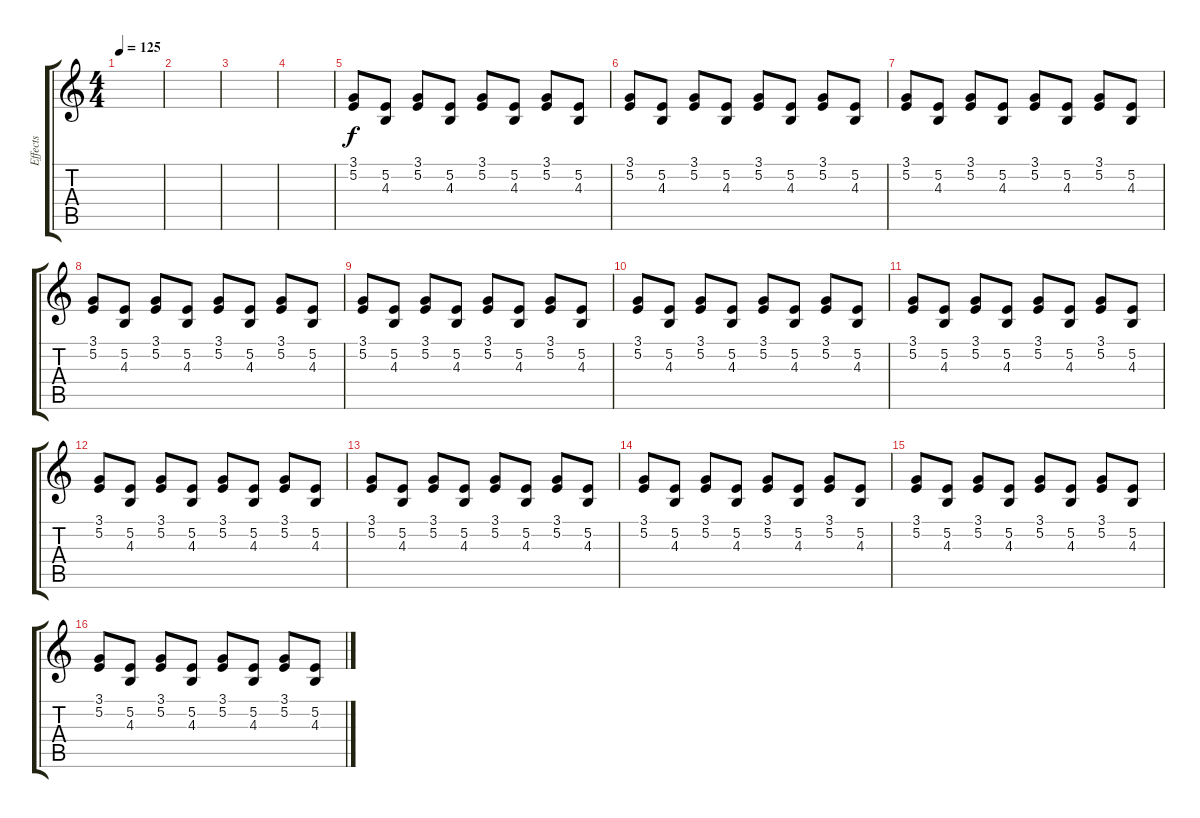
\track ("Effects" "Effects") {instrument ocarina}
\staff {score tabs}
\tuning (E4 B3 G3 D3 A2 E2) {hide}
\ts (4 4)
\tempo 125
\clef g2
\ks c
|
|
|
|
(3.1 5.2).8 (5.2 4.3).8 (3.1 5.2).8 (5.2 4.3).8 (3.1 5.2).8 (5.2 4.3).8 (3.1 5.2).8 (5.2 4.3).8 |
(3.1 5.2).8 (5.2 4.3).8 (3.1 5.2).8 (5.2 4.3).8 (3.1 5.2).8 (5.2 4.3).8 (3.1 5.2).8 (5.2 4.3).8 |
(3.1 5.2).8 (5.2 4.3).8 (3.1 5.2).8 (5.2 4.3).8 (3.1 5.2).8 (5.2 4.3).8 (3.1 5.2).8 (5.2 4.3).8 |
(3.1 5.2).8 (5.2 4.3).8 (3.1 5.2).8 (5.2 4.3).8 (3.1 5.2).8 (5.2 4.3).8 (3.1 5.2).8 (5.2 4.3).8 |
(3.1 5.2).8 (5.2 4.3).8 (3.1 5.2).8 (5.2 4.3).8 (3.1 5.2).8 (5.2 4.3).8 (3.1 5.2).8 (5.2 4.3).8 |
(3.1 5.2).8 (5.2 4.3).8 (3.1 5.2).8 (5.2 4.3).8 (3.1 5.2).8 (5.2 4.3).8 (3.1 5.2).8 (5.2 4.3).8 |
(3.1 5.2).8 (5.2 4.3).8 (3.1 5.2).8 (5.2 4.3).8 (3.1 5.2).8 (5.2 4.3).8 (3.1 5.2).8 (5.2 4.3).8 |
(3.1 5.2).8 (5.2 4.3).8 (3.1 5.2).8 (5.2 4.3).8 (3.1 5.2).8 (5.2 4.3).8 (3.1 5.2).8 (5.2 4.3).8 |
(3.1 5.2).8 (5.2 4.3).8 (3.1 5.2).8 (5.2 4.3).8 (3.1 5.2).8 (5.2 4.3).8 (3.1 5.2).8 (5.2 4.3).8 |
(3.1 5.2).8 (5.2 4.3).8 (3.1 5.2).8 (5.2 4.3).8 (3.1 5.2).8 (5.2 4.3).8 (3.1 5.2).8 (5.2 4.3).8 |
(3.1 5.2).8 (5.2 4.3).8 (3.1 5.2).8 (5.2 4.3).8 (3.1 5.2).8 (5.2 4.3).8 (3.1 5.2).8 (5.2 4.3).8 |
(3.1 5.2).8 (5.2 4.3).8 (3.1 5.2).8 (5.2 4.3).8 (3.1 5.2).8 (5.2 4.3).8 (3.1 5.2).8 (5.2 4.3).8
